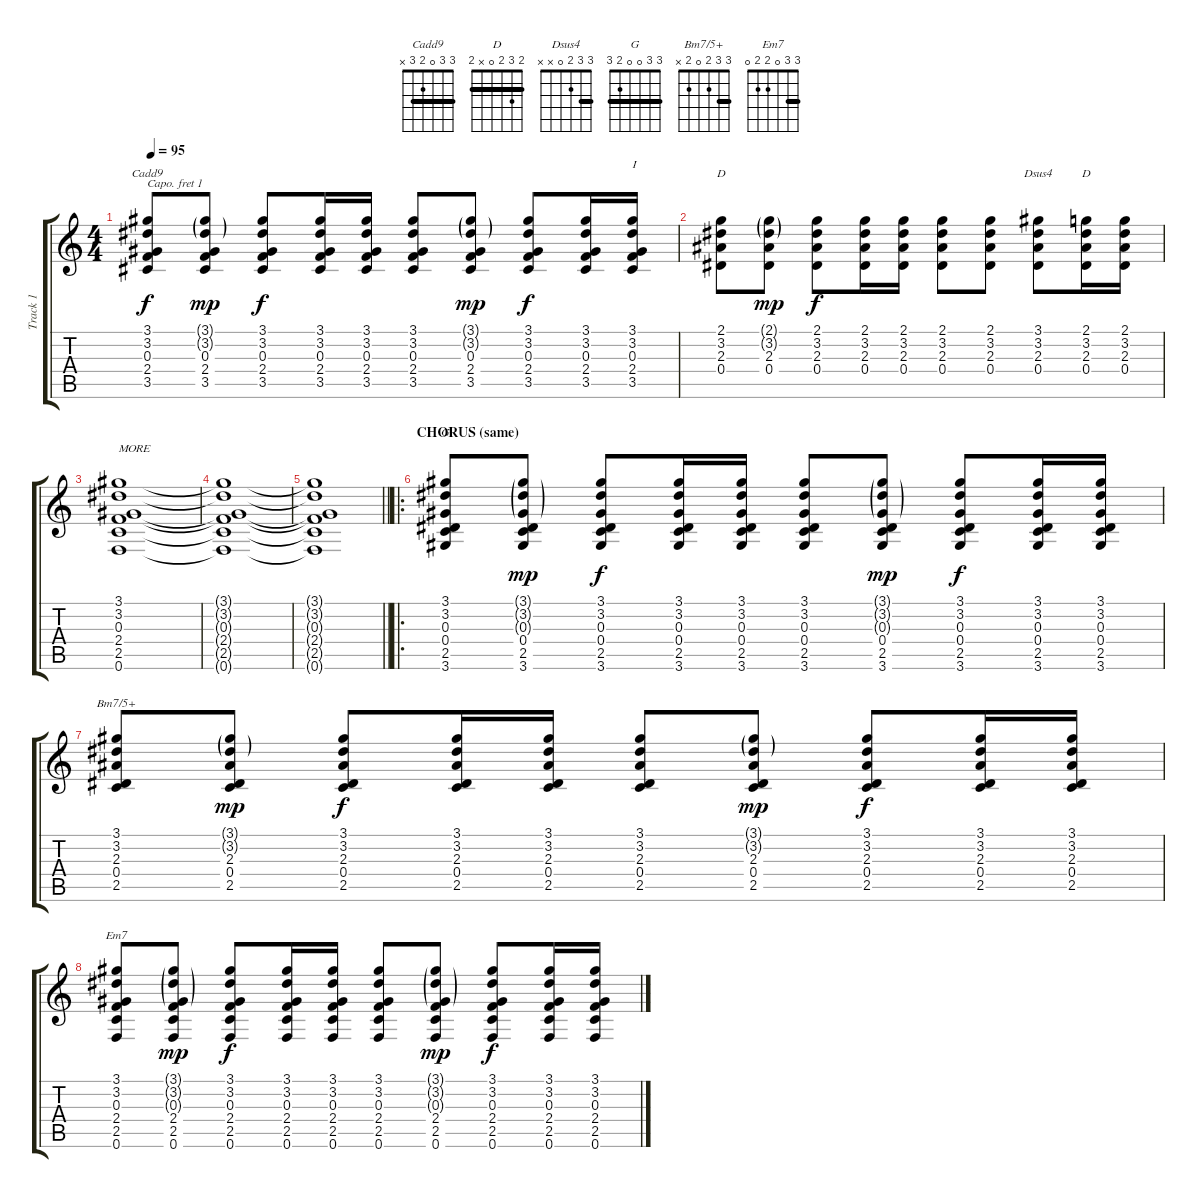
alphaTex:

\track ("Track 1" "Track 1") {instrument acousticguitarsteel}
\staff {score tabs}
\capo 1
\tuning (E4 B3 G3 D3 A2 E2) {hide}
\chord ("Cadd9" 3 3 0 2 3 x) {barre 3}
\chord ("D" 2 3 2 0 x x) {barre 2}
\chord ("Dsus4" 3 3 2 0 x x) {barre 3}
\chord ("D" 2 3 2 0 x 2) {barre 2}
\chord ("G" 3 3 0 0 2 3) {barre 3}
\chord ("Bm7/5+" 3 3 2 0 2 x) {barre 3}
\chord ("Em7" 3 3 0 2 2 0) {barre 3}
\ts (4 4)
\tempo 95
\clef g2
\ks c
(3.1 3.2 0.3 2.4 3.5).8{ch "Cadd9" dy f} (3.1{g} 3.2{g} 0.3 2.4 3.5).8{dy mp} (3.1 3.2 0.3 2.4 3.5).8{dy f} (3.1 3.2 0.3 2.4 3.5).16 (3.1 3.2 0.3 2.4 3.5).16 (3.1 3.2 0.3 2.4 3.5).8 (3.1{g} 3.2{g} 0.3 2.4 3.5).8{dy mp} (3.1 3.2 0.3 2.4 3.5).8{dy f} (3.1 3.2 0.3 2.4 3.5).16 (3.1 3.2 0.3 2.4 3.5).16{txt "I"} |
(2.1 3.2 2.3 0.4).8{ch "D"} (2.1{g} 3.2{g} 2.3 0.4).8{dy mp} (2.1 3.2 2.3 0.4).8{dy f} (2.1 3.2 2.3 0.4).16 (2.1 3.2 2.3 0.4).16 (2.1 3.2 2.3 0.4).8 (2.1 3.2 2.3 0.4).8 (3.1 3.2 2.3 0.4).8{ch "Dsus4"} (2.1 3.2 2.3 0.4).16{ch "D"} (2.1 3.2 2.3 0.4).16 |
(3.1 3.2 0.3 2.4 2.5 0.6).1{txt "MORE"} |
(3.1{t} 3.2{t} 0.3{t} 2.4{t} 2.5{t} 0.6{t}).1 |
\barLineRight lightlight
(3.1{t} 3.2{t} 0.3{t} 2.4{t} 2.5{t} 0.6{t}).1 |
\ro
\section ("" "CHORUS (same)")
(3.1 3.2 0.3 0.4 2.5 3.6).8{ch "G"} (3.1{g} 3.2{g} 0.3{g} 0.4 2.5 3.6).8{dy mp} (3.1 3.2 0.3 0.4 2.5 3.6).8{dy f} (3.1 3.2 0.3 0.4 2.5 3.6).16 (3.1 3.2 0.3 0.4 2.5 3.6).16 (3.1 3.2 0.3 0.4 2.5 3.6).8 (3.1{g} 3.2{g} 0.3{g} 0.4 2.5 3.6).8{dy mp} (3.1 3.2 0.3 0.4 2.5 3.6).8{dy f} (3.1 3.2 0.3 0.4 2.5 3.6).16 (3.1 3.2 0.3 0.4 2.5 3.6).16 |
(3.1 3.2 2.3 0.4 2.5).8{ch "Bm7/5+"} (3.1{g} 3.2{g} 2.3 0.4 2.5).8{dy mp} (3.1 3.2 2.3 0.4 2.5).8{dy f} (3.1 3.2 2.3 0.4 2.5).16 (3.1 3.2 2.3 0.4 2.5).16 (3.1 3.2 2.3 0.4 2.5).8 (3.1{g} 3.2{g} 2.3 0.4 2.5).8{dy mp} (3.1 3.2 2.3 0.4 2.5).8{dy f} (3.1 3.2 2.3 0.4 2.5).16 (3.1 3.2 2.3 0.4 2.5).16 |
(3.1 3.2 0.3 2.4 2.5 0.6).8{ch "Em7"} (3.1{g} 3.2{g} 0.3{g} 2.4 2.5 0.6).8{dy mp} (3.1 3.2 0.3 2.4 2.5 0.6).8{dy f} (3.1 3.2 0.3 2.4 2.5 0.6).16 (3.1 3.2 0.3 2.4 2.5 0.6).16 (3.1 3.2 0.3 2.4 2.5 0.6).8 (3.1{g} 3.2{g} 0.3{g} 2.4 2.5 0.6).8{dy mp} (3.1 3.2 0.3 2.4 2.5 0.6).8{dy f} (3.1 3.2 0.3 2.4 2.5 0.6).16 (3.1 3.2 0.3 2.4 2.5 0.6).16
